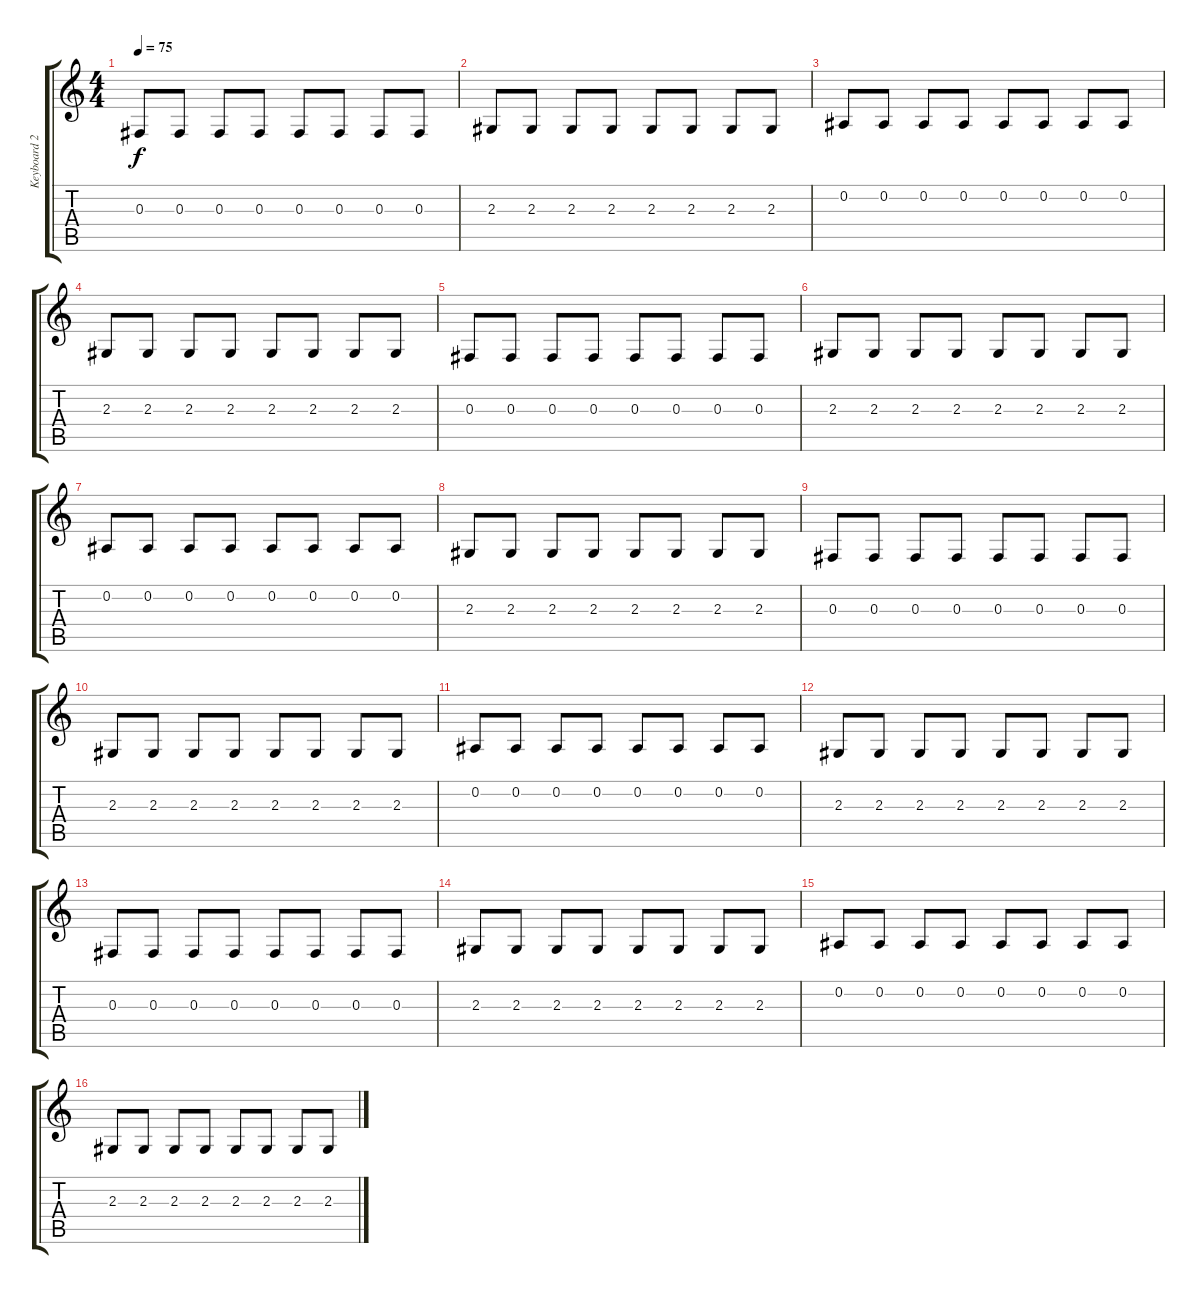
\track ("Keyboard 2" "Keyboard 2") {instrument stringensemble1}
\staff {score tabs}
\tuning (Eb4 Bb3 Gb3 Db3 Ab2 Eb2) {hide}
\ts (4 4)
\tempo 75
\clef g2
\ks c
0.3.8{dy f} 0.3.8 0.3.8 0.3.8 0.3.8 0.3.8 0.3.8 0.3.8 |
2.3.8 2.3.8 2.3.8 2.3.8 2.3.8 2.3.8 2.3.8 2.3.8 |
0.2.8 0.2.8 0.2.8 0.2.8 0.2.8 0.2.8 0.2.8 0.2.8 |
2.3.8 2.3.8 2.3.8 2.3.8 2.3.8 2.3.8 2.3.8 2.3.8 |
0.3.8 0.3.8 0.3.8 0.3.8 0.3.8 0.3.8 0.3.8 0.3.8 |
2.3.8 2.3.8 2.3.8 2.3.8 2.3.8 2.3.8 2.3.8 2.3.8 |
0.2.8 0.2.8 0.2.8 0.2.8 0.2.8 0.2.8 0.2.8 0.2.8 |
2.3.8 2.3.8 2.3.8 2.3.8 2.3.8 2.3.8 2.3.8 2.3.8 |
0.3.8 0.3.8 0.3.8 0.3.8 0.3.8 0.3.8 0.3.8 0.3.8 |
2.3.8 2.3.8 2.3.8 2.3.8 2.3.8 2.3.8 2.3.8 2.3.8 |
0.2.8 0.2.8 0.2.8 0.2.8 0.2.8 0.2.8 0.2.8 0.2.8 |
2.3.8 2.3.8 2.3.8 2.3.8 2.3.8 2.3.8 2.3.8 2.3.8 |
0.3.8 0.3.8 0.3.8 0.3.8 0.3.8 0.3.8 0.3.8 0.3.8 |
2.3.8 2.3.8 2.3.8 2.3.8 2.3.8 2.3.8 2.3.8 2.3.8 |
0.2.8 0.2.8 0.2.8 0.2.8 0.2.8 0.2.8 0.2.8 0.2.8 |
2.3.8 2.3.8 2.3.8 2.3.8 2.3.8 2.3.8 2.3.8 2.3.8
